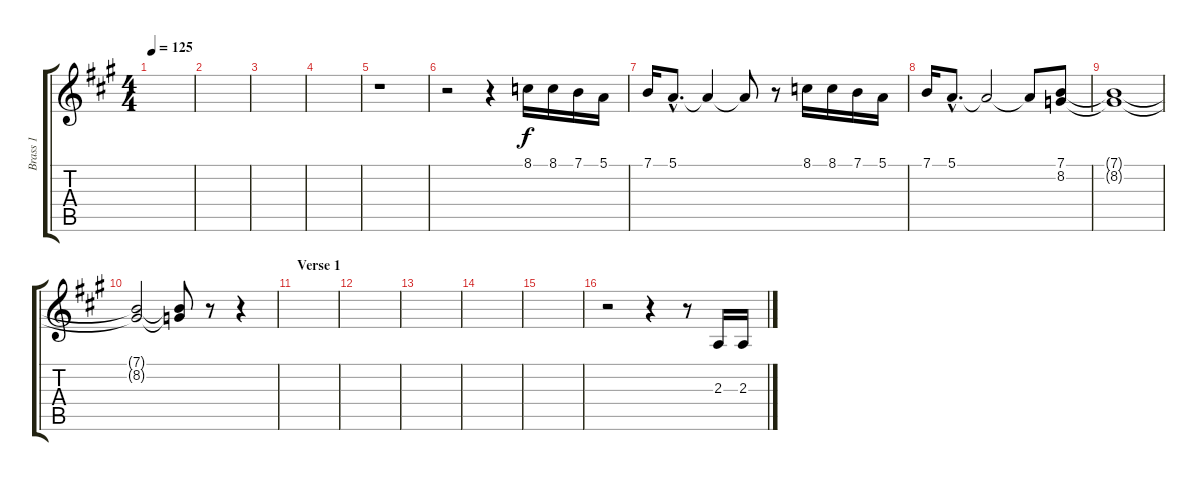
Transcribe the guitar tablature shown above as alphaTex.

\track ("Brass 1" "Brass 1") {instrument brasssection}
\staff {score tabs}
\tuning (E4 B3 G3 D3 A2 E2) {hide}
\ts (4 4)
\tempo 125
\clef g2
\ks a
|
|
|
|
r.1 |
r.2 r.4 8.1.16 8.1.16 7.1.16 5.1.16 |
7.1.16 5.1{hac}.8{d} 5.1{t}.4 5.1{t}.8 r.8 8.1.16 8.1.16 7.1.16 5.1.16 |
7.1.16 5.1{hac}.8{d} 5.1{t}.2 5.1{t}.8 (7.1 8.2).8 |
(7.1{t} 8.2{t}).1 |
(7.1{t} 8.2{t}).2 (7.1{t} 8.2{t}).8 r.8 r.4 |
\section ("" "Verse 1")
|
|
|
|
|
r.2 r.4 r.8 2.3.16 2.3.16
